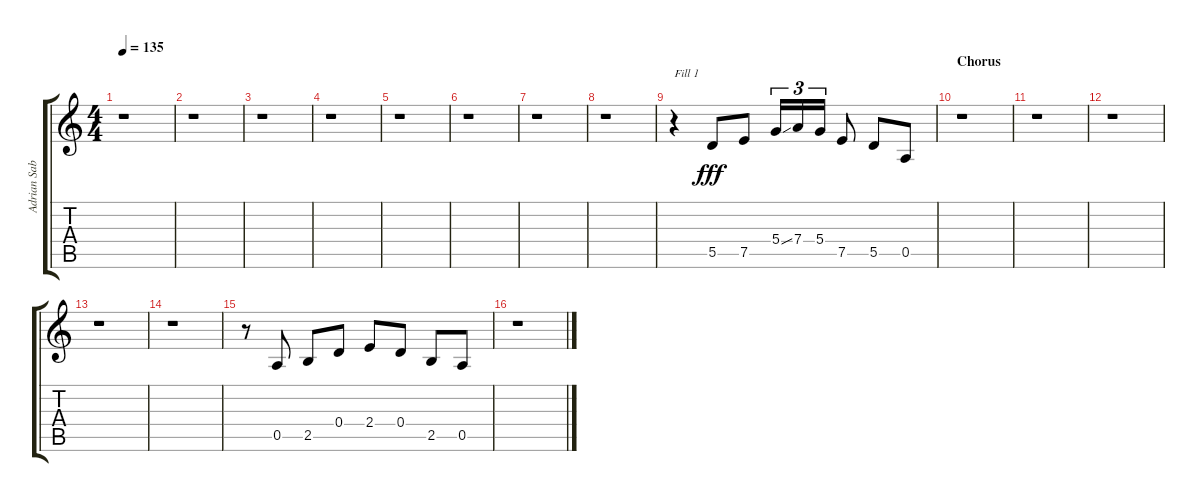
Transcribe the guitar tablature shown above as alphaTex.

\track ("Adrian Sabbath" "Adrian Sab") {instrument distortionguitar}
\staff {score tabs}
\tuning (E4 B3 G3 D3 A2 E2) {hide}
\ts (4 4)
\tempo 135
\clef g2
\ks c
r.1{dy mf} |
r.1 |
r.1 |
r.1 |
r.1 |
r.1 |
r.1 |
r.1 |
r.4{txt "Fill 1"} 5.5.8{dy fff volume 16 instrument acousticguitarsteel} 7.5.8 5.4{ss}.16{tu (3 2)} 7.4.16{tu (3 2)} 5.4.16{tu (3 2)} 7.5.8 5.5.8 0.5.8 |
\section ("" "Chorus")
r.1 |
r.1 |
r.1 |
r.1 |
r.1 |
r.8 0.5.8{volume 16 instrument acousticguitarsteel} 2.5.8 0.4.8 2.4.8 0.4.8 2.5.8 0.5.8 |
r.1
